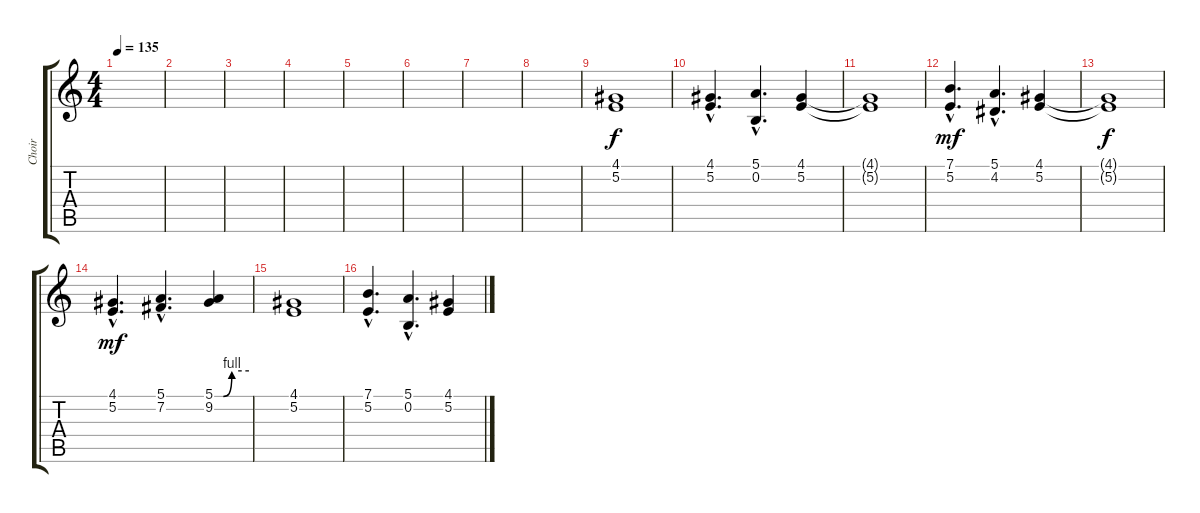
\track ("Choir" "Choir") {instrument synthstrings2}
\staff {score tabs}
\tuning (E4 B3 G3 D3 A2 E2) {hide}
\ts (4 4)
\tempo 135
\clef g2
\ks c
|
|
|
|
|
|
|
|
(4.1 5.2).1 |
(4.1{hac} 5.2{hac}).4{d} (5.1{hac} 0.2{hac}).4{d} (4.1 5.2).4 |
(4.1{t} 5.2{t}).1{dy f} |
(7.1{hac} 5.2{hac}).4{d dy mf} (5.1{hac} 4.2{hac}).4{d} (4.1 5.2).4 |
(4.1{t} 5.2{t}).1{dy f} |
(4.1{hac} 5.2{hac}).4{d dy mf} (5.1{hac} 7.2{hac}).4{d} (5.1{be (custom 0 0 15 0 30 4 60 4)} 9.2).4 |
(4.1 5.2).1 |
(7.1{hac} 5.2{hac}).4{d} (5.1{hac} 0.2{hac}).4{d} (4.1 5.2).4
